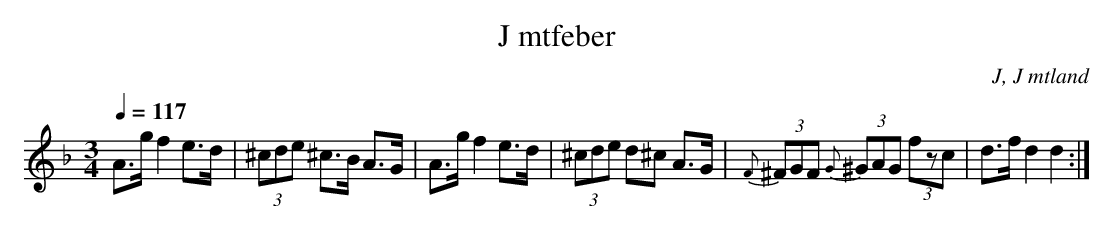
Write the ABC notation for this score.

X:1
T: J mtfeber
O: J, J mtland
M:3/4
L:1/8
Q:1/4=117
K:Dm
A>g f2 e>d|(3^cde ^c>B A>G|A>g f2 e>d|(3^cde d^c A>G|{F}(3^FGF {G}(3^GAG (3fzc|d>f d2 d2 :|
